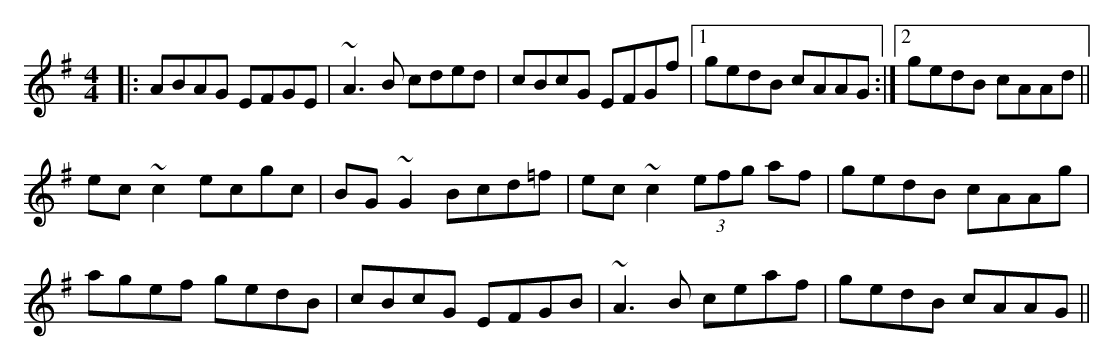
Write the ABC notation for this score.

X:1
M:4/4
K:Ador
|:ABAG EFGE|~A3B cded|cBcG EFGf|1 gedB cAAG:|2 gedB cAAd||
ec~c2 ecgc|BG~G2 Bcd=f|ec~c2 (3efg af|gedB cAAg|
agef gedB|cBcG EFGB|~A3B ceaf|gedB cAAG||
